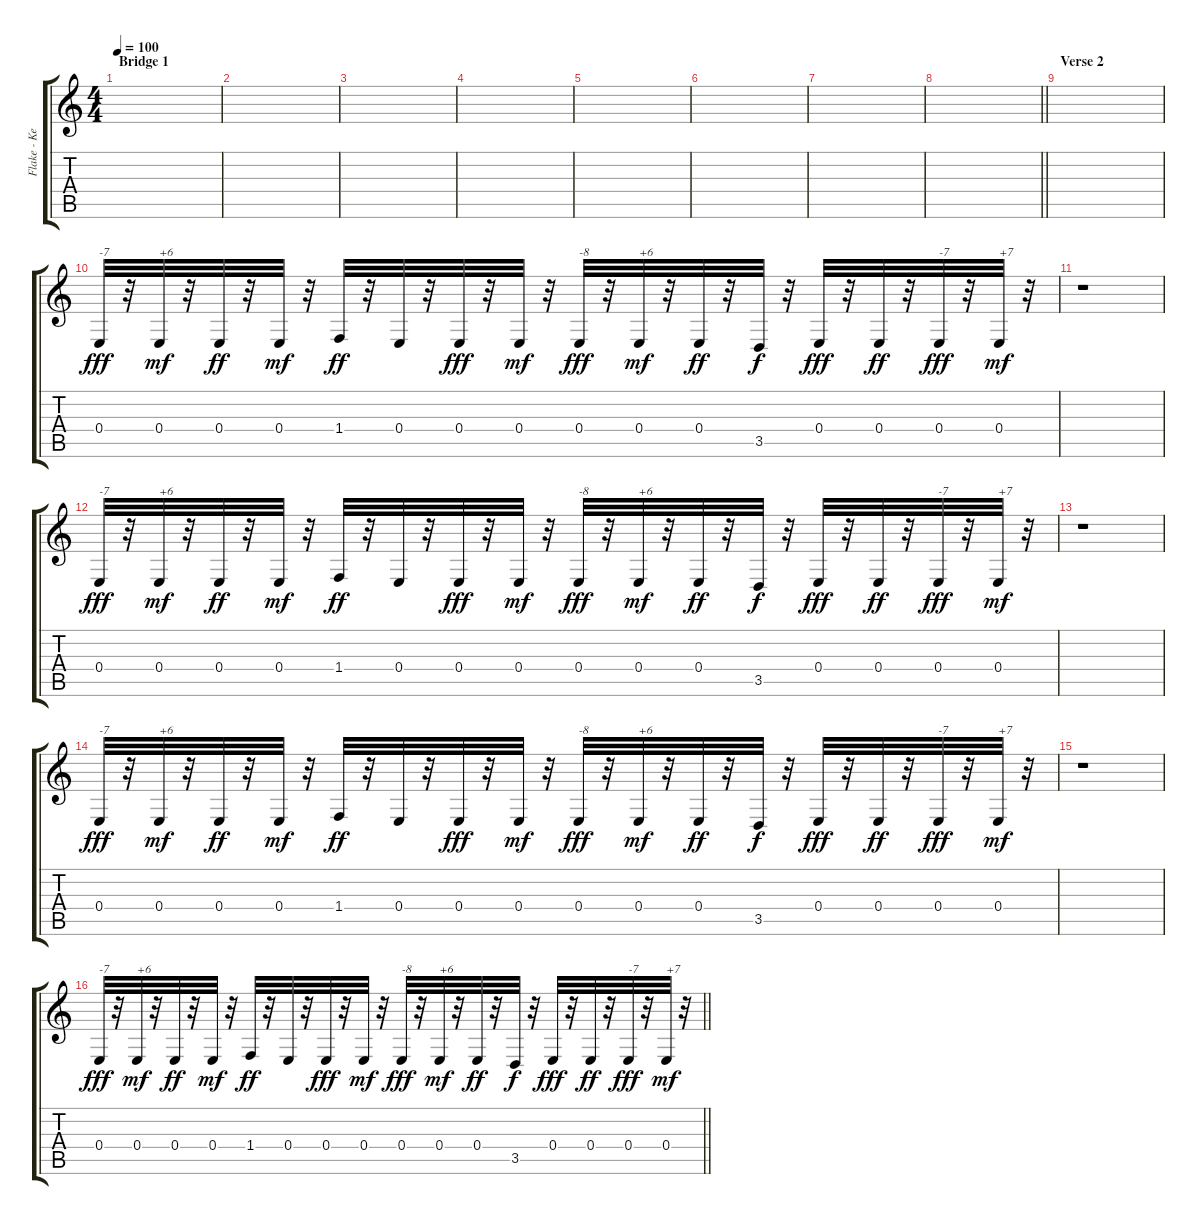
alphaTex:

\track ("Flake - Keys" "Flake - Ke") {instrument whistle}
\staff {score tabs}
\tuning (Gb4 Db4 A3 E3 B2 Gb2) {hide}
\ts (4 4)
\section ("" "Bridge 1")
\tempo 100
\clef g2
\ks c
|
|
|
|
|
|
|
\barLineRight lightlight
|
\section ("" "Verse 2")
|
0.4.32{txt "-7" dy fff balance 1} r.32 0.4.32{txt "+6" dy mf balance 14} r.32 0.4.32{dy ff} r.32 0.4.32{dy mf} r.32 1.4.32{dy ff} r.32 0.4.32 r.32 0.4.32{dy fff} r.32 0.4.32{dy mf} r.32 0.4.32{txt "-8" dy fff balance 0} r.32 0.4.32{txt "+6" dy mf balance 14} r.32 0.4.32{dy ff} r.32 3.5.32{dy f} r.32 0.4.32{dy fff} r.32 0.4.32{dy ff} r.32 0.4.32{txt "-7" dy fff balance 1} r.32 0.4.32{txt "+7" dy mf balance 15} r.32 |
r.1 |
0.4.32{txt "-7" dy fff balance 1} r.32 0.4.32{txt "+6" dy mf balance 14} r.32 0.4.32{dy ff} r.32 0.4.32{dy mf} r.32 1.4.32{dy ff} r.32 0.4.32 r.32 0.4.32{dy fff} r.32 0.4.32{dy mf} r.32 0.4.32{txt "-8" dy fff balance 0} r.32 0.4.32{txt "+6" dy mf balance 14} r.32 0.4.32{dy ff} r.32 3.5.32{dy f} r.32 0.4.32{dy fff} r.32 0.4.32{dy ff} r.32 0.4.32{txt "-7" dy fff balance 1} r.32 0.4.32{txt "+7" dy mf balance 15} r.32 |
r.1 |
0.4.32{txt "-7" dy fff balance 1} r.32 0.4.32{txt "+6" dy mf balance 14} r.32 0.4.32{dy ff} r.32 0.4.32{dy mf} r.32 1.4.32{dy ff} r.32 0.4.32 r.32 0.4.32{dy fff} r.32 0.4.32{dy mf} r.32 0.4.32{txt "-8" dy fff balance 0} r.32 0.4.32{txt "+6" dy mf balance 14} r.32 0.4.32{dy ff} r.32 3.5.32{dy f} r.32 0.4.32{dy fff} r.32 0.4.32{dy ff} r.32 0.4.32{txt "-7" dy fff balance 1} r.32 0.4.32{txt "+7" dy mf balance 15} r.32 |
r.1 |
\barLineRight lightlight
0.4.32{txt "-7" dy fff balance 1} r.32 0.4.32{txt "+6" dy mf balance 14} r.32 0.4.32{dy ff} r.32 0.4.32{dy mf} r.32 1.4.32{dy ff} r.32 0.4.32 r.32 0.4.32{dy fff} r.32 0.4.32{dy mf} r.32 0.4.32{txt "-8" dy fff balance 0} r.32 0.4.32{txt "+6" dy mf balance 14} r.32 0.4.32{dy ff} r.32 3.5.32{dy f} r.32 0.4.32{dy fff} r.32 0.4.32{dy ff} r.32 0.4.32{txt "-7" dy fff balance 1} r.32 0.4.32{txt "+7" dy mf balance 15} r.32
